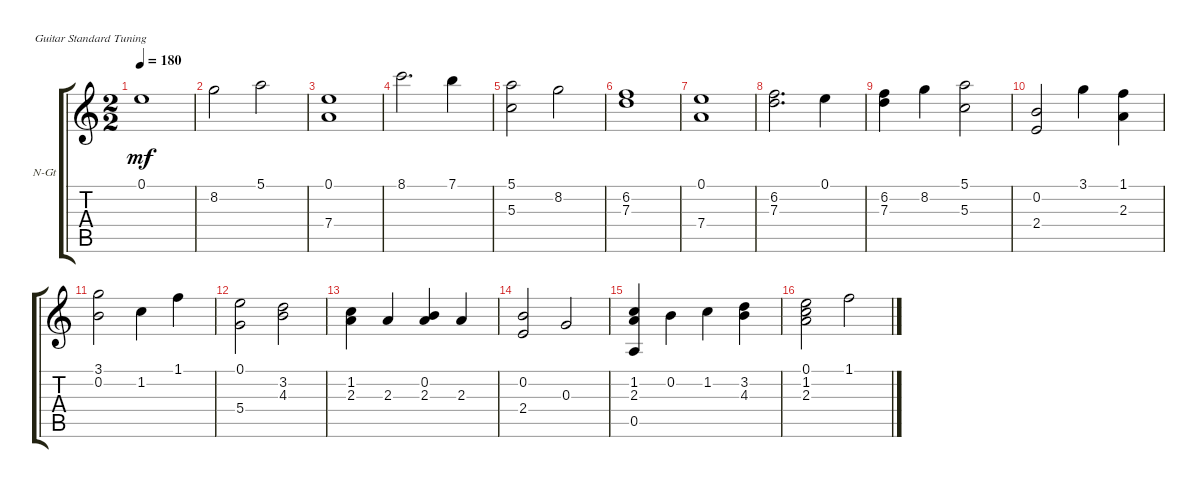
\defaultSystemsLayout 4
\bracketExtendMode groupsimilarinstruments
\firstSystemTrackNameOrientation horizontal
\otherSystemsTrackNameOrientation horizontal
\track ("Nylon Guitar" "N-Gt") {instrument acousticguitarnylon}
\staff {score tabs}
\tuning (E4 B3 G3 D3 A2 E2)
\ts (2 2)
\tempo 180
\clef g2
\ks c
0.1.1{dy mf instrument acousticguitarnylon} |
8.2.2 5.1.2 |
(0.1 7.4).1 |
8.1.2{d} 7.1.4 |
(5.1 5.3).2 8.2.2 |
(6.2 7.3).1 |
(0.1 7.4).1 |
(6.2 7.3).2{d} 0.1.4 |
(6.2 7.3).4 8.2.4 (5.1 5.3).2 |
(2.4 0.2).2 3.1.4 (1.1 2.3).4 |
(3.1 0.2).2 1.2.4 1.1.4 |
(0.1 5.4).2 (3.2 4.3).2 |
(1.2 2.3).4 2.3.4 (2.3 0.2).4 2.3.4 |
(0.2 2.4).2 0.3.2 |
(1.2 2.3 0.5).4 0.2.4 1.2.4 (3.2 4.3).4 |
(0.1 1.2 2.3).2 1.1.2
